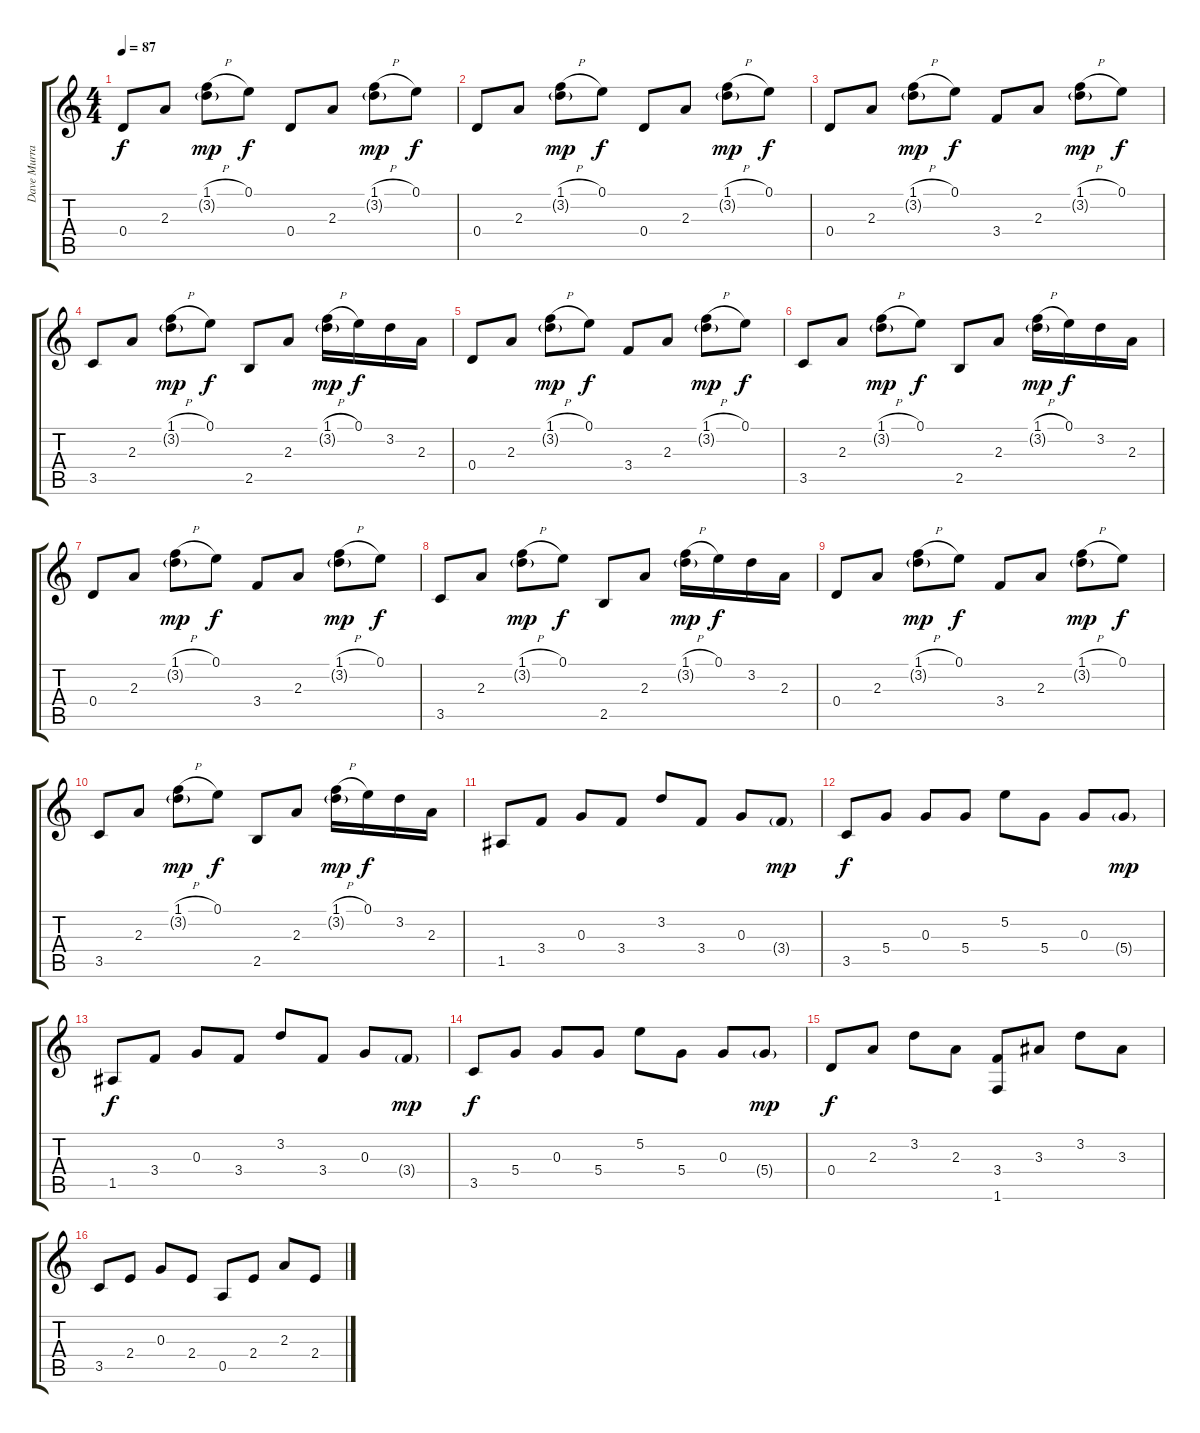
\track ("Dave Murray" "Dave Murra") {instrument electricguitarjazz}
\staff {score tabs}
\tuning (E4 B3 G3 D3 A2 E2) {hide}
\ts (4 4)
\tempo 87
\clef g2
\ks c
0.4.8{dy f instrument electricguitarjazz} 2.3.8 (1.1{h} 3.2{g}).8{dy mp} 0.1.8{dy f} 0.4.8 2.3.8 (1.1{h} 3.2{g}).8{dy mp} 0.1.8{dy f} |
0.4.8 2.3.8 (1.1{h} 3.2{g}).8{dy mp} 0.1.8{dy f} 0.4.8 2.3.8 (1.1{h} 3.2{g}).8{dy mp} 0.1.8{dy f} |
0.4.8 2.3.8 (1.1{h} 3.2{g}).8{dy mp} 0.1.8{dy f} 3.4.8 2.3.8 (1.1{h} 3.2{g}).8{dy mp} 0.1.8{dy f} |
3.5.8 2.3.8 (1.1{h} 3.2{g}).8{dy mp} 0.1.8{dy f} 2.5.8 2.3.8 (1.1{h} 3.2{g}).16{dy mp} 0.1.16{dy f} 3.2.16 2.3.16 |
0.4.8 2.3.8 (1.1{h} 3.2{g}).8{dy mp} 0.1.8{dy f} 3.4.8 2.3.8 (1.1{h} 3.2{g}).8{dy mp} 0.1.8{dy f} |
3.5.8 2.3.8 (1.1{h} 3.2{g}).8{dy mp} 0.1.8{dy f} 2.5.8 2.3.8 (1.1{h} 3.2{g}).16{dy mp} 0.1.16{dy f} 3.2.16 2.3.16 |
0.4.8 2.3.8 (1.1{h} 3.2{g}).8{dy mp} 0.1.8{dy f} 3.4.8 2.3.8 (1.1{h} 3.2{g}).8{dy mp} 0.1.8{dy f} |
3.5.8 2.3.8 (1.1{h} 3.2{g}).8{dy mp} 0.1.8{dy f} 2.5.8 2.3.8 (1.1{h} 3.2{g}).16{dy mp} 0.1.16{dy f} 3.2.16 2.3.16 |
0.4.8 2.3.8 (1.1{h} 3.2{g}).8{dy mp} 0.1.8{dy f} 3.4.8 2.3.8 (1.1{h} 3.2{g}).8{dy mp} 0.1.8{dy f} |
3.5.8 2.3.8 (1.1{h} 3.2{g}).8{dy mp} 0.1.8{dy f} 2.5.8 2.3.8 (1.1{h} 3.2{g}).16{dy mp} 0.1.16{dy f} 3.2.16 2.3.16 |
1.5.8 3.4.8 0.3.8 3.4.8 3.2.8 3.4.8 0.3.8 3.4{g}.8{dy mp} |
3.5.8{dy f} 5.4.8 0.3.8 5.4.8 5.2.8 5.4.8 0.3.8 5.4{g}.8{dy mp} |
1.5.8{dy f} 3.4.8 0.3.8 3.4.8 3.2.8 3.4.8 0.3.8 3.4{g}.8{dy mp} |
3.5.8{dy f} 5.4.8 0.3.8 5.4.8 5.2.8 5.4.8 0.3.8 5.4{g}.8{dy mp} |
0.4.8{dy f} 2.3.8 3.2.8 2.3.8 (3.4 1.6).8 3.3.8 3.2.8 3.3.8 |
3.5.8 2.4.8 0.3.8 2.4.8 0.5.8 2.4.8 2.3.8 2.4.8
